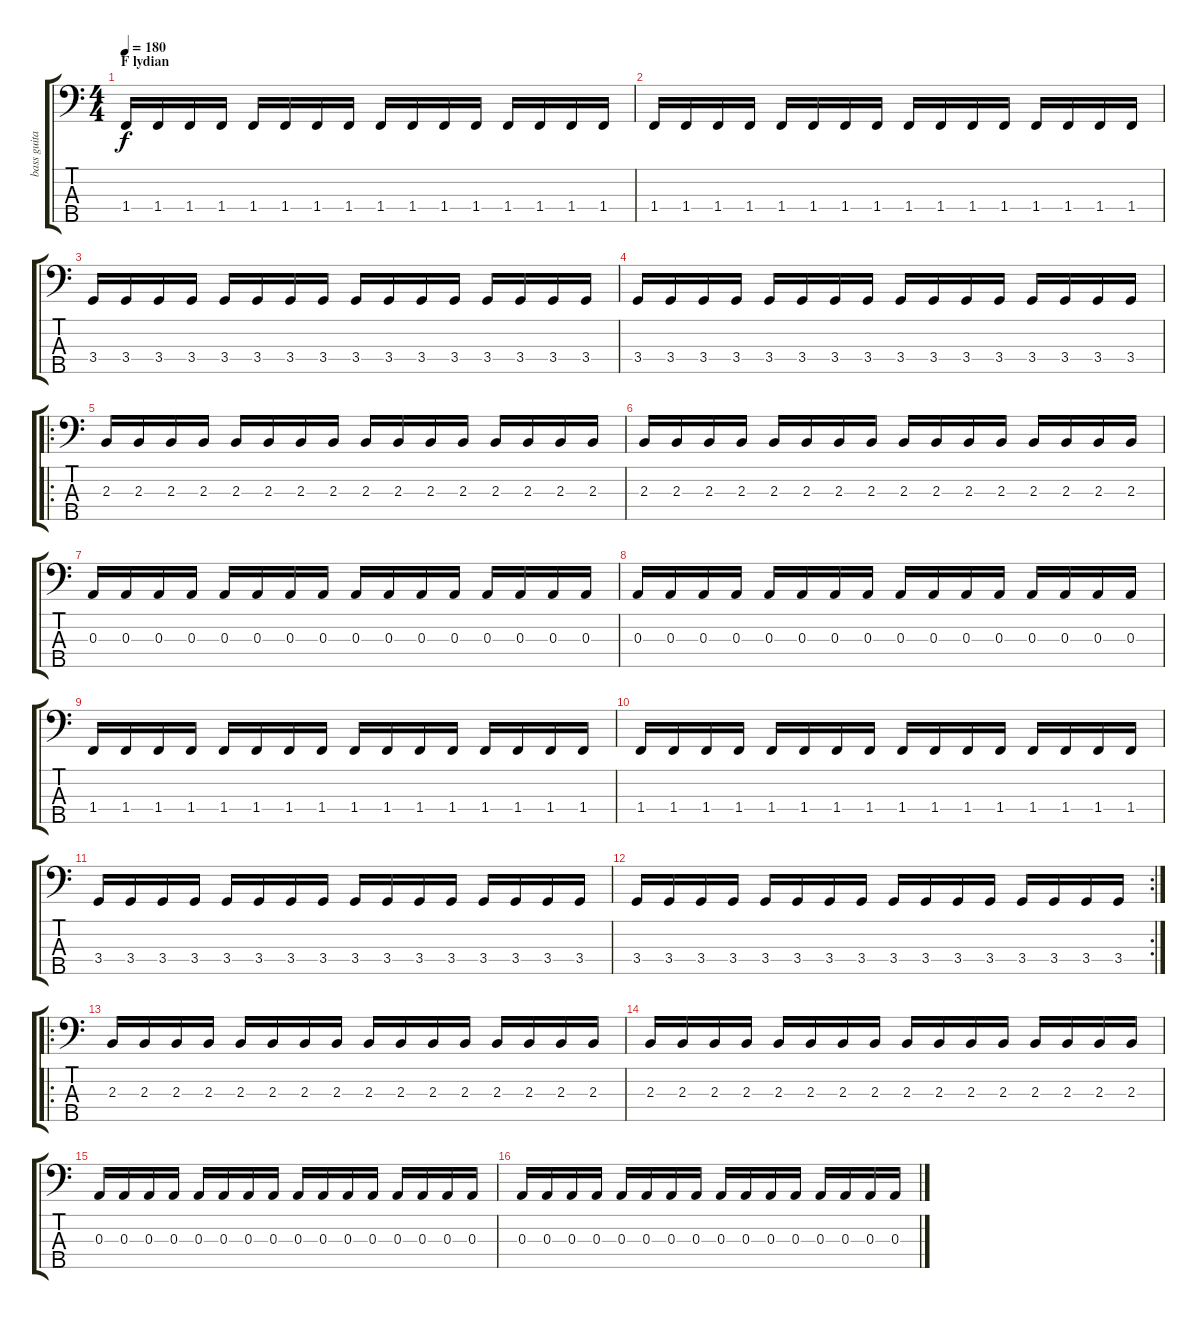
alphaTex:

\track ("bass guitar" "bass guita") {instrument electricbasspick}
\staff {score tabs}
\tuning (G2 D2 A1 E1 B0) {hide}
\ts (4 4)
\section ("" "F lydian")
\tempo 180
\clef f4
\ks c
1.4.16{dy f} 1.4.16 1.4.16 1.4.16 1.4.16 1.4.16 1.4.16 1.4.16 1.4.16 1.4.16 1.4.16 1.4.16 1.4.16 1.4.16 1.4.16 1.4.16 |
1.4.16 1.4.16 1.4.16 1.4.16 1.4.16 1.4.16 1.4.16 1.4.16 1.4.16 1.4.16 1.4.16 1.4.16 1.4.16 1.4.16 1.4.16 1.4.16 |
3.4.16 3.4.16 3.4.16 3.4.16 3.4.16 3.4.16 3.4.16 3.4.16 3.4.16 3.4.16 3.4.16 3.4.16 3.4.16 3.4.16 3.4.16 3.4.16 |
3.4.16 3.4.16 3.4.16 3.4.16 3.4.16 3.4.16 3.4.16 3.4.16 3.4.16 3.4.16 3.4.16 3.4.16 3.4.16 3.4.16 3.4.16 3.4.16 |
\ro
2.3.16 2.3.16 2.3.16 2.3.16 2.3.16 2.3.16 2.3.16 2.3.16 2.3.16 2.3.16 2.3.16 2.3.16 2.3.16 2.3.16 2.3.16 2.3.16 |
2.3.16 2.3.16 2.3.16 2.3.16 2.3.16 2.3.16 2.3.16 2.3.16 2.3.16 2.3.16 2.3.16 2.3.16 2.3.16 2.3.16 2.3.16 2.3.16 |
0.3.16 0.3.16 0.3.16 0.3.16 0.3.16 0.3.16 0.3.16 0.3.16 0.3.16 0.3.16 0.3.16 0.3.16 0.3.16 0.3.16 0.3.16 0.3.16 |
0.3.16 0.3.16 0.3.16 0.3.16 0.3.16 0.3.16 0.3.16 0.3.16 0.3.16 0.3.16 0.3.16 0.3.16 0.3.16 0.3.16 0.3.16 0.3.16 |
1.4.16 1.4.16 1.4.16 1.4.16 1.4.16 1.4.16 1.4.16 1.4.16 1.4.16 1.4.16 1.4.16 1.4.16 1.4.16 1.4.16 1.4.16 1.4.16 |
1.4.16 1.4.16 1.4.16 1.4.16 1.4.16 1.4.16 1.4.16 1.4.16 1.4.16 1.4.16 1.4.16 1.4.16 1.4.16 1.4.16 1.4.16 1.4.16 |
3.4.16 3.4.16 3.4.16 3.4.16 3.4.16 3.4.16 3.4.16 3.4.16 3.4.16 3.4.16 3.4.16 3.4.16 3.4.16 3.4.16 3.4.16 3.4.16 |
\rc 2
3.4.16 3.4.16 3.4.16 3.4.16 3.4.16 3.4.16 3.4.16 3.4.16 3.4.16 3.4.16 3.4.16 3.4.16 3.4.16 3.4.16 3.4.16 3.4.16 |
\ro
2.3.16 2.3.16 2.3.16 2.3.16 2.3.16 2.3.16 2.3.16 2.3.16 2.3.16 2.3.16 2.3.16 2.3.16 2.3.16 2.3.16 2.3.16 2.3.16 |
2.3.16 2.3.16 2.3.16 2.3.16 2.3.16 2.3.16 2.3.16 2.3.16 2.3.16 2.3.16 2.3.16 2.3.16 2.3.16 2.3.16 2.3.16 2.3.16 |
0.3.16 0.3.16 0.3.16 0.3.16 0.3.16 0.3.16 0.3.16 0.3.16 0.3.16 0.3.16 0.3.16 0.3.16 0.3.16 0.3.16 0.3.16 0.3.16 |
0.3.16 0.3.16 0.3.16 0.3.16 0.3.16 0.3.16 0.3.16 0.3.16 0.3.16 0.3.16 0.3.16 0.3.16 0.3.16 0.3.16 0.3.16 0.3.16
